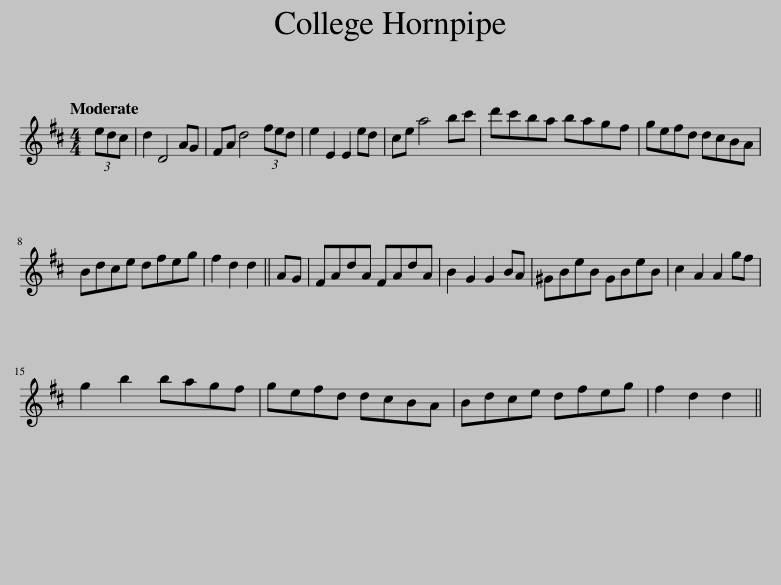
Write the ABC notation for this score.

X:1
L:1/8
Q:1/4=120
M:4/4
I:linebreak $
K:D
V:1 treble
V:1
 (3edc | d2 D4 AG | FA d4 (3fed | e2 E2 E2 ed | ce a4 bc' | %5
 d'c'ba bagf | gefd dcBA |$ Bdce dfeg | f2 d2 d2 || AG | %10
 FAdA FAdA | B2 G2 G2 BA | ^GBeB GBeB | c2 A2 A2 gf |$ g2 b2 bagf | %15
 gefd dcBA | Bdce dfeg | f2 d2 d2 || %18
